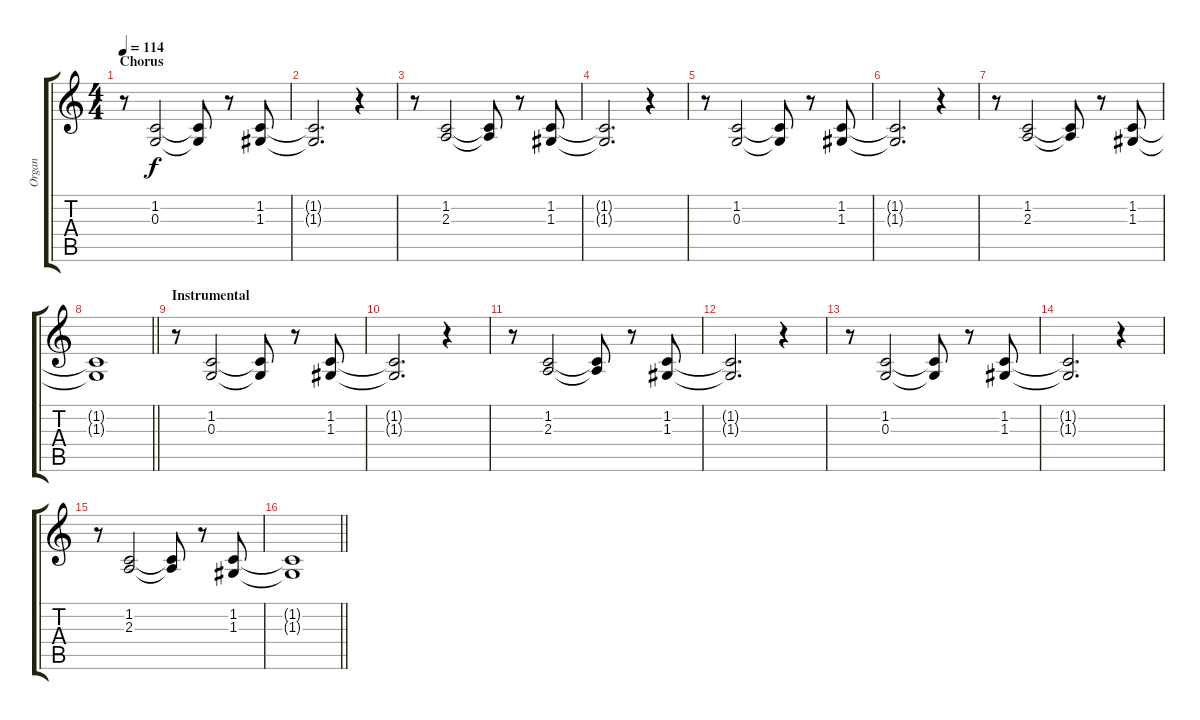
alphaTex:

\track ("Organ" "Organ") {instrument drawbarorgan}
\staff {score tabs}
\tuning (E4 B3 G3 D3 A2 E2) {hide}
\ts (4 4)
\section ("" "Chorus")
\tempo 114
\clef g2
\ks c
r.8{dy f volume 7} (1.2 0.3).2 (1.2{t} 0.3{t}).8 r.8 (1.2 1.3).8 |
(1.2{t} 1.3{t}).2{d} r.4 |
r.8 (1.2 2.3).2 (1.2{t} 2.3{t}).8 r.8 (1.2 1.3).8 |
(1.2{t} 1.3{t}).2{d} r.4 |
r.8 (1.2 0.3).2 (1.2{t} 0.3{t}).8 r.8 (1.2 1.3).8 |
(1.2{t} 1.3{t}).2{d} r.4 |
r.8 (1.2 2.3).2 (1.2{t} 2.3{t}).8 r.8 (1.2 1.3).8 |
\barLineRight lightlight
(1.2{t} 1.3{t}).1 |
\section ("" "Instrumental")
r.8 (1.2 0.3).2 (1.2{t} 0.3{t}).8 r.8 (1.2 1.3).8 |
(1.2{t} 1.3{t}).2{d} r.4 |
r.8 (1.2 2.3).2 (1.2{t} 2.3{t}).8 r.8 (1.2 1.3).8 |
(1.2{t} 1.3{t}).2{d} r.4 |
r.8 (1.2 0.3).2 (1.2{t} 0.3{t}).8 r.8 (1.2 1.3).8 |
(1.2{t} 1.3{t}).2{d} r.4 |
r.8 (1.2 2.3).2 (1.2{t} 2.3{t}).8 r.8 (1.2 1.3).8 |
\barLineRight lightlight
(1.2{t} 1.3{t}).1
